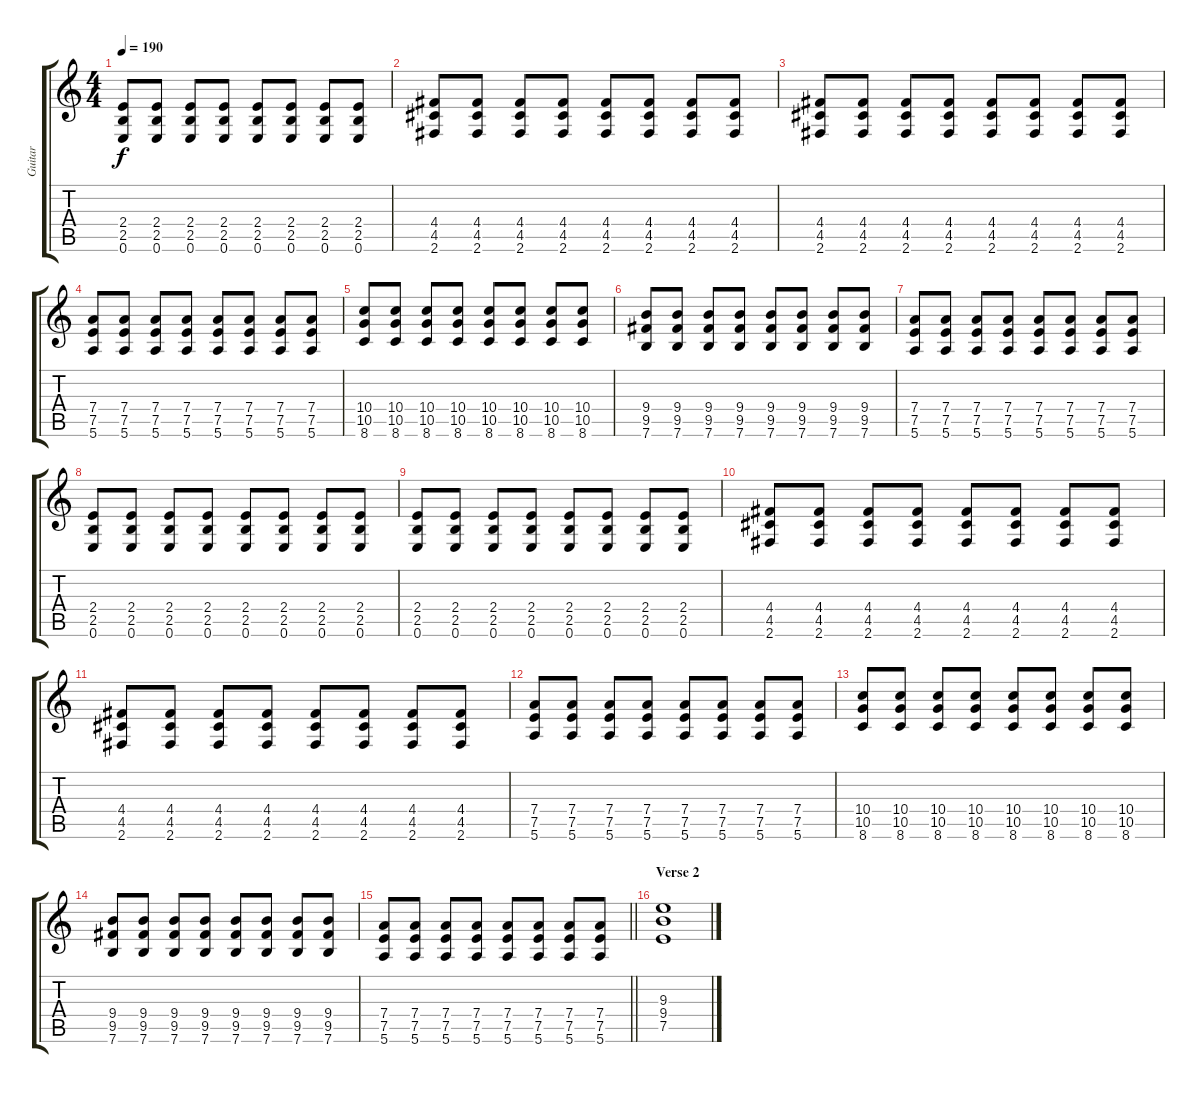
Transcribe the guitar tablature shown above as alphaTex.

\track ("Guitar" "Guitar") {instrument distortionguitar}
\staff {score tabs}
\tuning (E4 B3 G3 D3 A2 E2) {hide}
\ts (4 4)
\tempo 190
\clef g2
\ks c
(2.4 2.5 0.6).8{dy f} (2.4 2.5 0.6).8 (2.4 2.5 0.6).8 (2.4 2.5 0.6).8 (2.4 2.5 0.6).8 (2.4 2.5 0.6).8 (2.4 2.5 0.6).8 (2.4 2.5 0.6).8 |
(4.4 4.5 2.6).8 (4.4 4.5 2.6).8 (4.4 4.5 2.6).8 (4.4 4.5 2.6).8 (4.4 4.5 2.6).8 (4.4 4.5 2.6).8 (4.4 4.5 2.6).8 (4.4 4.5 2.6).8 |
(4.4 4.5 2.6).8 (4.4 4.5 2.6).8 (4.4 4.5 2.6).8 (4.4 4.5 2.6).8 (4.4 4.5 2.6).8 (4.4 4.5 2.6).8 (4.4 4.5 2.6).8 (4.4 4.5 2.6).8 |
(7.4 7.5 5.6).8 (7.4 7.5 5.6).8 (7.4 7.5 5.6).8 (7.4 7.5 5.6).8 (7.4 7.5 5.6).8 (7.4 7.5 5.6).8 (7.4 7.5 5.6).8 (7.4 7.5 5.6).8 |
(10.4 10.5 8.6).8 (10.4 10.5 8.6).8 (10.4 10.5 8.6).8 (10.4 10.5 8.6).8 (10.4 10.5 8.6).8 (10.4 10.5 8.6).8 (10.4 10.5 8.6).8 (10.4 10.5 8.6).8 |
(9.4 9.5 7.6).8 (9.4 9.5 7.6).8 (9.4 9.5 7.6).8 (9.4 9.5 7.6).8 (9.4 9.5 7.6).8 (9.4 9.5 7.6).8 (9.4 9.5 7.6).8 (9.4 9.5 7.6).8 |
(7.4 7.5 5.6).8 (7.4 7.5 5.6).8 (7.4 7.5 5.6).8 (7.4 7.5 5.6).8 (7.4 7.5 5.6).8 (7.4 7.5 5.6).8 (7.4 7.5 5.6).8 (7.4 7.5 5.6).8 |
(2.4 2.5 0.6).8 (2.4 2.5 0.6).8 (2.4 2.5 0.6).8 (2.4 2.5 0.6).8 (2.4 2.5 0.6).8 (2.4 2.5 0.6).8 (2.4 2.5 0.6).8 (2.4 2.5 0.6).8 |
(2.4 2.5 0.6).8 (2.4 2.5 0.6).8 (2.4 2.5 0.6).8 (2.4 2.5 0.6).8 (2.4 2.5 0.6).8 (2.4 2.5 0.6).8 (2.4 2.5 0.6).8 (2.4 2.5 0.6).8 |
(4.4 4.5 2.6).8 (4.4 4.5 2.6).8 (4.4 4.5 2.6).8 (4.4 4.5 2.6).8 (4.4 4.5 2.6).8 (4.4 4.5 2.6).8 (4.4 4.5 2.6).8 (4.4 4.5 2.6).8 |
(4.4 4.5 2.6).8 (4.4 4.5 2.6).8 (4.4 4.5 2.6).8 (4.4 4.5 2.6).8 (4.4 4.5 2.6).8 (4.4 4.5 2.6).8 (4.4 4.5 2.6).8 (4.4 4.5 2.6).8 |
(7.4 7.5 5.6).8 (7.4 7.5 5.6).8 (7.4 7.5 5.6).8 (7.4 7.5 5.6).8 (7.4 7.5 5.6).8 (7.4 7.5 5.6).8 (7.4 7.5 5.6).8 (7.4 7.5 5.6).8 |
(10.4 10.5 8.6).8 (10.4 10.5 8.6).8 (10.4 10.5 8.6).8 (10.4 10.5 8.6).8 (10.4 10.5 8.6).8 (10.4 10.5 8.6).8 (10.4 10.5 8.6).8 (10.4 10.5 8.6).8 |
(9.4 9.5 7.6).8 (9.4 9.5 7.6).8 (9.4 9.5 7.6).8 (9.4 9.5 7.6).8 (9.4 9.5 7.6).8 (9.4 9.5 7.6).8 (9.4 9.5 7.6).8 (9.4 9.5 7.6).8 |
\barLineRight lightlight
(7.4 7.5 5.6).8 (7.4 7.5 5.6).8 (7.4 7.5 5.6).8 (7.4 7.5 5.6).8 (7.4 7.5 5.6).8 (7.4 7.5 5.6).8 (7.4 7.5 5.6).8 (7.4 7.5 5.6).8 |
\section ("" "Verse 2")
(9.3 9.4 7.5).1
